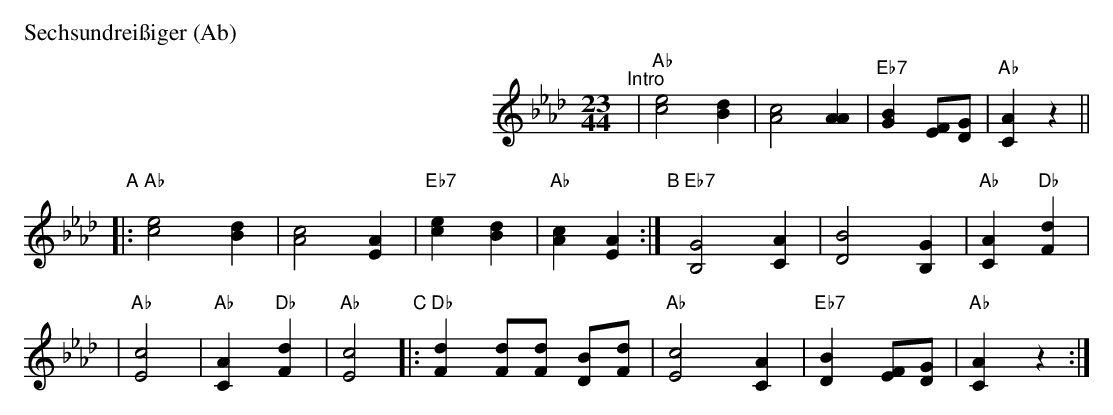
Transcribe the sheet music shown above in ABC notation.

X:1
P: Sechsundrei\ssiger (Ab)
M: 23/44
L: 1/8
K: Ab
"^Intro"\
| "Ab"[e4c4] [d2B2] | [c4A4] [A2A2] \
| "Eb7"[B2G2] [FE][GD] | "Ab"[A2C2] z2 ||
"A"\
|:"Ab"[e4c4] [d2B2] | [c4A4] [A2E2] \
| "Eb7"[e2c2] [d2B2] | "Ab"[c2A2] [A2E2] :| \
"B"\
[|]"Eb7"[G4B,4] [A2C2] | [B4D4] [G2B,2] | "Ab"[A2C2] "Db"[d2F2] |
| "Ab"[c4E4] | "Ab"[A2C2] "Db"[d2F2] | "Ab"[c4E4] \
"C"\
|:"Db"[d2F2] [dF][dF] [BD][dF] | "Ab"[c4E4] [A2C2] \
| "Eb7"[B2D2] [FE][GD] | "Ab"[A2C2] z2 :|
